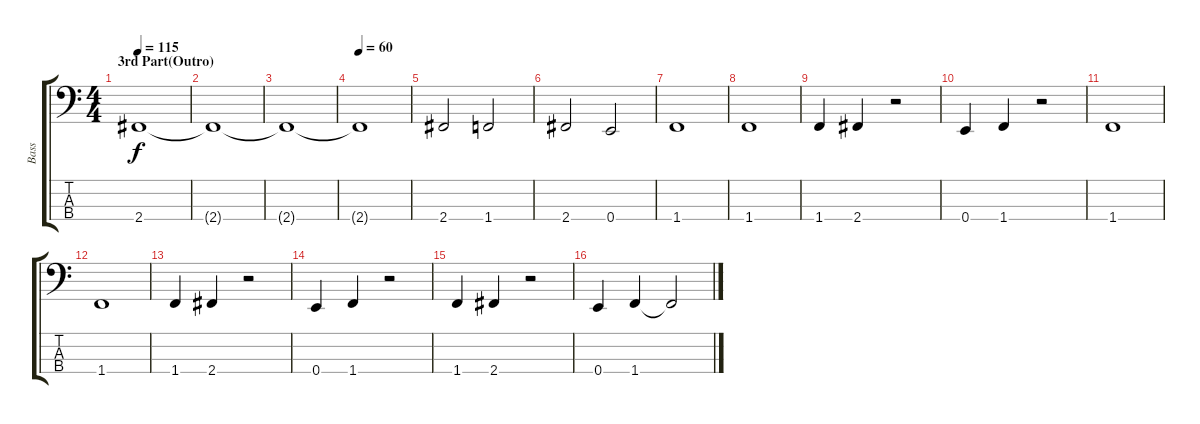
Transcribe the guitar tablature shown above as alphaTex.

\track ("Bass" "Bass") {instrument slapbass1}
\staff {score tabs}
\tuning (G2 D2 A1 E1) {hide}
\ts (4 4)
\section ("" "3rd Part(Outro)")
\tempo 115
\clef f4
\ks c
2.4.1{dy f} |
2.4{t}.1 |
2.4{t}.1 |
\tempo 60
2.4{t}.1 |
2.4.2{volume 16 instrument electricbassfinger} 1.4.2 |
2.4.2 0.4.2 |
1.4.1 |
1.4.1 |
1.4.4 2.4.4 r.2 |
0.4.4 1.4.4 r.2 |
1.4.1 |
1.4.1 |
1.4.4 2.4.4 r.2 |
0.4.4 1.4.4 r.2 |
1.4.4 2.4.4 r.2 |
0.4.4 1.4.4 1.4{t}.2
